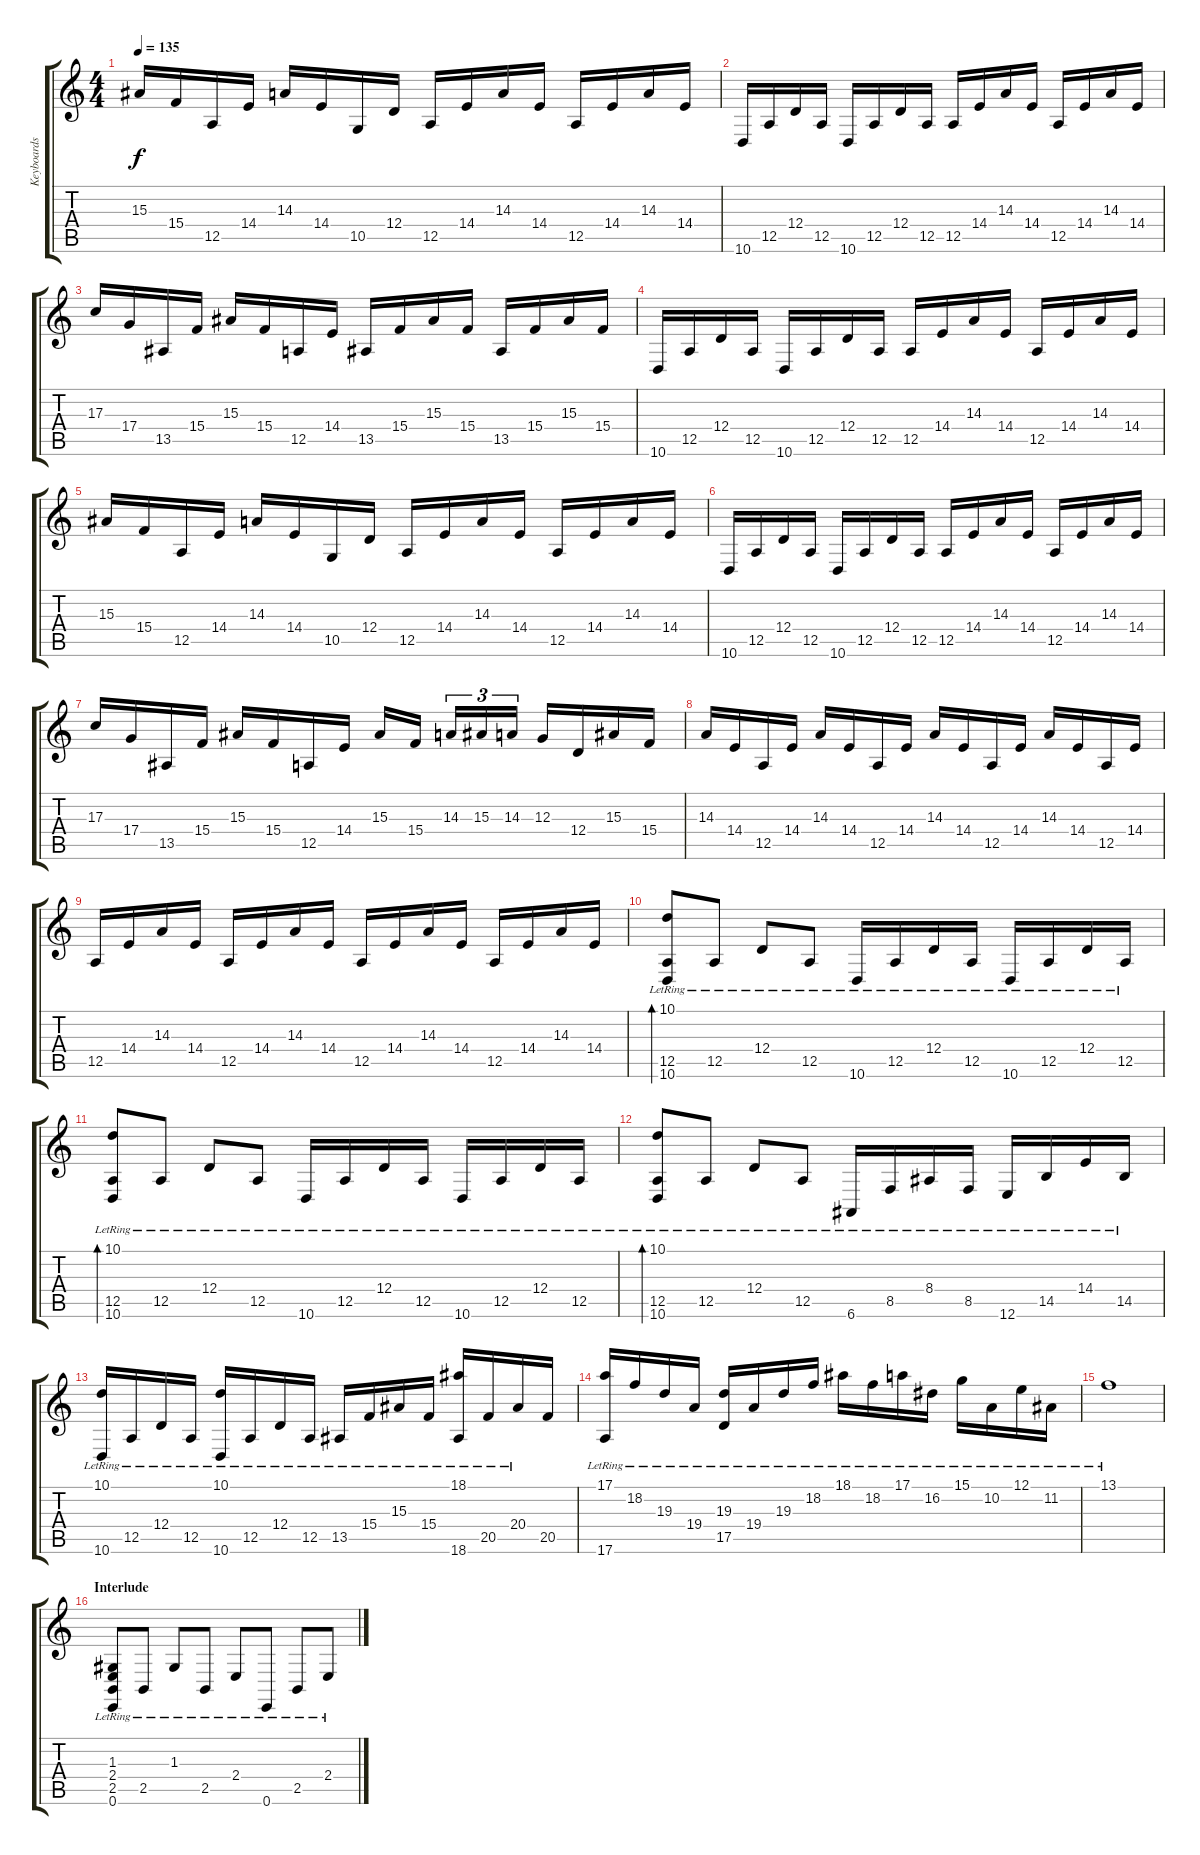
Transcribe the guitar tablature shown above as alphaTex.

\track ("Keyboards" "Keyboards") {instrument harpsichord}
\staff {score tabs}
\tuning (E4 B3 G3 D3 A2 E2) {hide}
\ts (4 4)
\tempo 135
\clef g2
\ks c
15.3.16{dy f} 15.4.16 12.5.16 14.4.16 14.3.16 14.4.16 10.5.16 12.4.16 12.5.16 14.4.16 14.3.16 14.4.16 12.5.16 14.4.16 14.3.16 14.4.16 |
10.6.16 12.5.16 12.4.16 12.5.16 10.6.16 12.5.16 12.4.16 12.5.16 12.5.16 14.4.16 14.3.16 14.4.16 12.5.16 14.4.16 14.3.16 14.4.16 |
17.3.16 17.4.16 13.5.16 15.4.16 15.3.16 15.4.16 12.5.16 14.4.16 13.5.16 15.4.16 15.3.16 15.4.16 13.5.16 15.4.16 15.3.16 15.4.16 |
10.6.16 12.5.16 12.4.16 12.5.16 10.6.16 12.5.16 12.4.16 12.5.16 12.5.16 14.4.16 14.3.16 14.4.16 12.5.16 14.4.16 14.3.16 14.4.16 |
15.3.16 15.4.16 12.5.16 14.4.16 14.3.16 14.4.16 10.5.16 12.4.16 12.5.16 14.4.16 14.3.16 14.4.16 12.5.16 14.4.16 14.3.16 14.4.16 |
10.6.16 12.5.16 12.4.16 12.5.16 10.6.16 12.5.16 12.4.16 12.5.16 12.5.16 14.4.16 14.3.16 14.4.16 12.5.16 14.4.16 14.3.16 14.4.16 |
17.3.16 17.4.16 13.5.16 15.4.16 15.3.16 15.4.16 12.5.16 14.4.16 15.3.16 15.4.16 14.3.16{tu (3 2)} 15.3.16{tu (3 2)} 14.3.16{tu (3 2)} 12.3.16 12.4.16 15.3.16 15.4.16 |
14.3.16 14.4.16 12.5.16 14.4.16 14.3.16 14.4.16 12.5.16 14.4.16 14.3.16 14.4.16 12.5.16 14.4.16 14.3.16 14.4.16 12.5.16 14.4.16 |
12.5.16 14.4.16 14.3.16 14.4.16 12.5.16 14.4.16 14.3.16 14.4.16 12.5.16 14.4.16 14.3.16 14.4.16 12.5.16 14.4.16 14.3.16 14.4.16 |
(10.1{lr} 12.5{lr} 10.6{lr}).8{bd 120} 12.5{lr}.8 12.4{lr}.8 12.5{lr}.8 10.6{lr}.16 12.5{lr}.16 12.4{lr}.16 12.5{lr}.16 10.6{lr}.16 12.5{lr}.16 12.4{lr}.16 12.5{lr}.16 |
(10.1{lr} 12.5{lr} 10.6{lr}).8{bd 120} 12.5{lr}.8 12.4{lr}.8 12.5{lr}.8 10.6{lr}.16 12.5{lr}.16 12.4{lr}.16 12.5{lr}.16 10.6{lr}.16 12.5{lr}.16 12.4{lr}.16 12.5{lr}.16 |
(10.1{lr} 12.5{lr} 10.6{lr}).8{bd 120} 12.5{lr}.8 12.4{lr}.8 12.5{lr}.8 6.6{lr}.16 8.5{lr}.16 8.4{lr}.16 8.5{lr}.16 12.6{lr}.16 14.5{lr}.16 14.4{lr}.16 14.5{lr}.16 |
(10.1{lr} 10.6{lr}).16 12.5{lr}.16 12.4{lr}.16 12.5{lr}.16 (10.1{lr} 10.6{lr}).16 12.5{lr}.16 12.4{lr}.16 12.5{lr}.16 13.5{lr}.16 15.4{lr}.16 15.3{lr}.16 15.4{lr}.16 (18.1{lr} 18.6{lr}).16 20.5{lr}.16 20.4{lr}.16 20.5.16 |
(17.1{lr} 17.6{lr}).16 18.2{lr}.16 19.3{lr}.16 19.4{lr}.16 (19.3{lr} 17.5{lr}).16 19.4{lr}.16 19.3{lr}.16 18.2{lr}.16 18.1{lr}.16 18.2{lr}.16 17.1{lr}.16 16.2{lr}.16 15.1{lr}.16 10.2{lr}.16 12.1{lr}.16 11.2{lr}.16 |
13.1{lr}.1 |
\section ("" "Interlude")
(1.3 2.4{lr} 2.5 0.6{lr}).8 2.5{lr}.8 1.3{lr}.8 2.5{lr}.8 2.4{lr}.8 0.6{lr}.8 2.5{lr}.8 2.4{lr}.8
